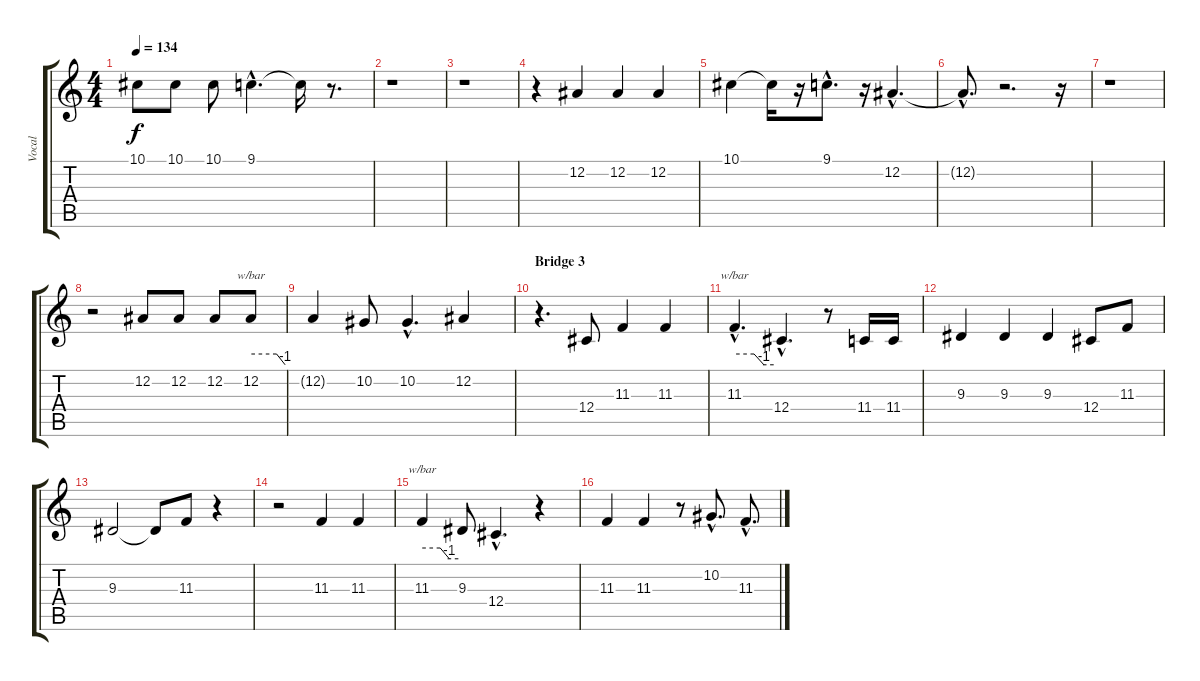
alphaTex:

\track ("Vocal" "Vocal") {instrument viola}
\staff {score tabs}
\tuning (Eb4 Bb3 Gb3 Db3 Ab2 Eb2) {hide}
\ts (4 4)
\tempo 134
\clef g2
\ks c
10.1.8{dy f} 10.1.8 10.1.8 9.1{hac}.4{d} 9.1{t}.16 r.8{d} |
r.1 |
r.1 |
r.4 12.2.4 12.2.4 12.2.4 |
10.1.4 10.1{t}.16 r.16 9.1{hac}.8{d} r.16 12.2{hac}.4{d} |
12.2{hac t}.8{d} r.2{d} r.16 |
r.1 |
r.2 12.2.8 12.2.8 12.2.8 12.2.8{tbe (custom default 0 0 45 0 60 -4)} |
12.2{t}.4 10.2.8 10.2{hac}.4{d} 12.2.4 |
\section ("" "Bridge 3")
r.4{d} 12.4.8 11.3.4 11.3.4 |
11.3{hac}.4{d tbe (custom default 0 0 30 0 45 -4 60 -4)} 12.4{hac}.4{d} r.8 11.4.16 11.4.16 |
9.3.4 9.3.4 9.3.4 12.4.8 11.3.8 |
9.3.2 9.3{t}.8 11.3.8 r.4 |
r.2 11.3.4 11.3.4 |
11.3.4{tbe (custom default 0 0 30 0 45 -4 60 -4)} 9.3.8 12.4{hac}.4{d} r.4 |
11.3.4 11.3.4 r.8 10.2{hac}.8{d} 11.3{hac}.8{d}
